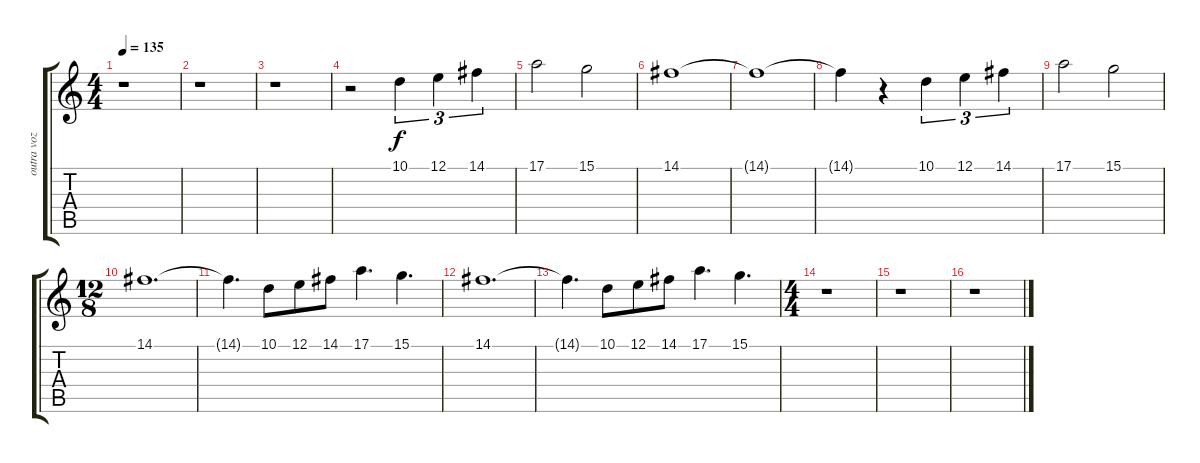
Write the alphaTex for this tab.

\track ("outra voz" "outra voz") {instrument lead6voice}
\staff {score tabs}
\tuning (E4 B3 G3 D3 A2 E2) {hide}
\ts (4 4)
\tempo 135
\clef g2
\ks c
r.1{dy f} |
r.1 |
r.1 |
r.2 10.1.4{tu (3 2)} 12.1.4{tu (3 2)} 14.1.4{tu (3 2)} |
17.1.2 15.1.2 |
14.1.1 |
14.1{t}.1 |
14.1{t}.4 r.4 10.1.4{tu (3 2)} 12.1.4{tu (3 2)} 14.1.4{tu (3 2)} |
17.1.2 15.1.2 |
\ts (12 8)
14.1.1{d} |
14.1{t}.4{d} 10.1.8 12.1.8 14.1.8 17.1.4{d} 15.1.4{d} |
14.1.1{d} |
14.1{t}.4{d} 10.1.8 12.1.8 14.1.8 17.1.4{d} 15.1.4{d} |
\ts (4 4)
r.1 |
r.1 |
r.1
